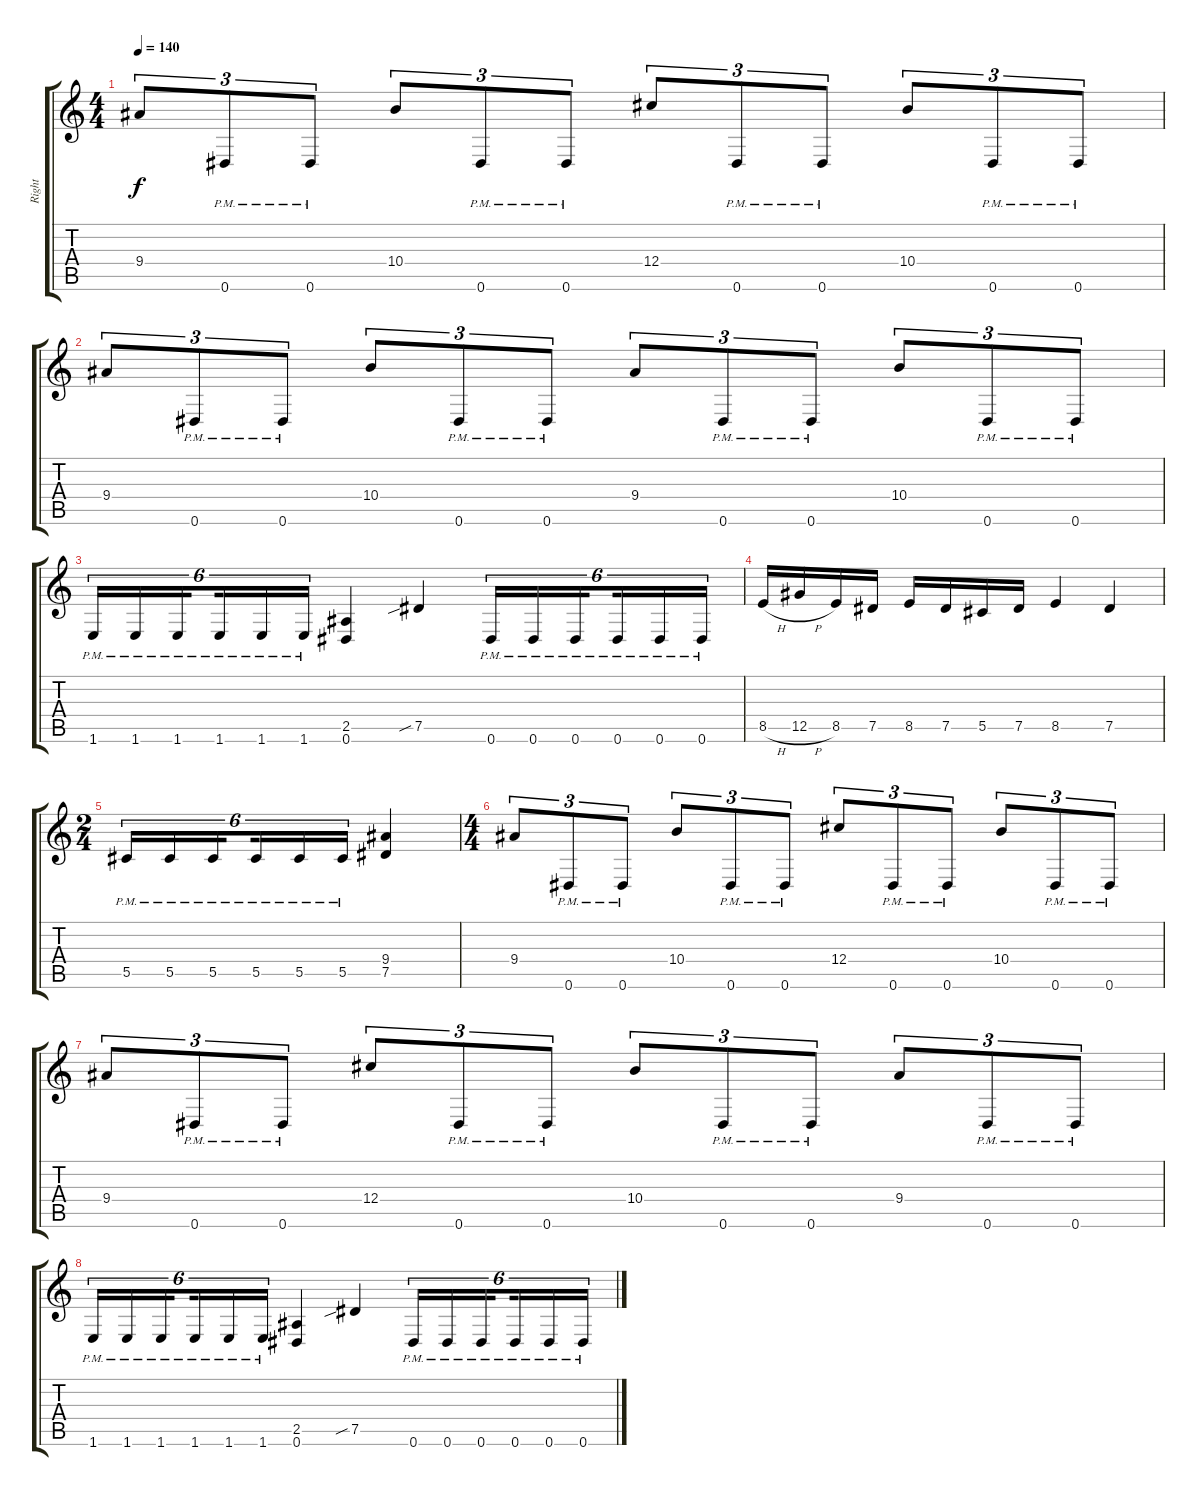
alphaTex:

\track ("Right" "Right") {instrument distortionguitar}
\staff {score tabs}
\tuning (Eb4 Bb3 Gb3 Db3 Ab2 Eb2) {hide}
\ts (4 4)
\tempo 140
\clef g2
\ks c
9.4.8{tu (3 2) dy f} 0.6{pm}.8{tu (3 2)} 0.6{pm}.8{tu (3 2)} 10.4.8{tu (3 2)} 0.6{pm}.8{tu (3 2)} 0.6{pm}.8{tu (3 2)} 12.4.8{tu (3 2)} 0.6{pm}.8{tu (3 2)} 0.6{pm}.8{tu (3 2)} 10.4.8{tu (3 2)} 0.6{pm}.8{tu (3 2)} 0.6{pm}.8{tu (3 2)} |
9.4.8{tu (3 2)} 0.6{pm}.8{tu (3 2)} 0.6{pm}.8{tu (3 2)} 10.4.8{tu (3 2)} 0.6{pm}.8{tu (3 2)} 0.6{pm}.8{tu (3 2)} 9.4.8{tu (3 2)} 0.6{pm}.8{tu (3 2)} 0.6{pm}.8{tu (3 2)} 10.4.8{tu (3 2)} 0.6{pm}.8{tu (3 2)} 0.6{pm}.8{tu (3 2)} |
1.6{pm}.16{tu (6 4)} 1.6{pm}.16{tu (6 4)} 1.6{pm}.16{tu (6 4) beam splitsecondary} 1.6{pm}.16{tu (6 4)} 1.6{pm}.16{tu (6 4)} 1.6{pm}.16{tu (6 4)} (2.5 0.6).4 7.5{sib}.4 0.6{pm}.16{tu (6 4)} 0.6{pm}.16{tu (6 4)} 0.6{pm}.16{tu (6 4) beam splitsecondary} 0.6{pm}.16{tu (6 4)} 0.6{pm}.16{tu (6 4)} 0.6{pm}.16{tu (6 4)} |
8.5{h}.16 12.5{h}.16 8.5.16 7.5.16 8.5.16 7.5.16 5.5.16 7.5.16 8.5.4 7.5.4 |
\ts (2 4)
5.5{pm}.16{tu (6 4)} 5.5{pm}.16{tu (6 4)} 5.5{pm}.16{tu (6 4) beam splitsecondary} 5.5{pm}.16{tu (6 4)} 5.5{pm}.16{tu (6 4)} 5.5{pm}.16{tu (6 4)} (9.4 7.5).4 |
\ts (4 4)
9.4.8{tu (3 2)} 0.6{pm}.8{tu (3 2)} 0.6{pm}.8{tu (3 2)} 10.4.8{tu (3 2)} 0.6{pm}.8{tu (3 2)} 0.6{pm}.8{tu (3 2)} 12.4.8{tu (3 2)} 0.6{pm}.8{tu (3 2)} 0.6{pm}.8{tu (3 2)} 10.4.8{tu (3 2)} 0.6{pm}.8{tu (3 2)} 0.6{pm}.8{tu (3 2)} |
9.4.8{tu (3 2)} 0.6{pm}.8{tu (3 2)} 0.6{pm}.8{tu (3 2)} 12.4.8{tu (3 2)} 0.6{pm}.8{tu (3 2)} 0.6{pm}.8{tu (3 2)} 10.4.8{tu (3 2)} 0.6{pm}.8{tu (3 2)} 0.6{pm}.8{tu (3 2)} 9.4.8{tu (3 2)} 0.6{pm}.8{tu (3 2)} 0.6{pm}.8{tu (3 2)} |
1.6{pm}.16{tu (6 4)} 1.6{pm}.16{tu (6 4)} 1.6{pm}.16{tu (6 4) beam splitsecondary} 1.6{pm}.16{tu (6 4)} 1.6{pm}.16{tu (6 4)} 1.6{pm}.16{tu (6 4)} (2.5 0.6).4 7.5{sib}.4 0.6{pm}.16{tu (6 4)} 0.6{pm}.16{tu (6 4)} 0.6{pm}.16{tu (6 4) beam splitsecondary} 0.6{pm}.16{tu (6 4)} 0.6{pm}.16{tu (6 4)} 0.6{pm}.16{tu (6 4)}
